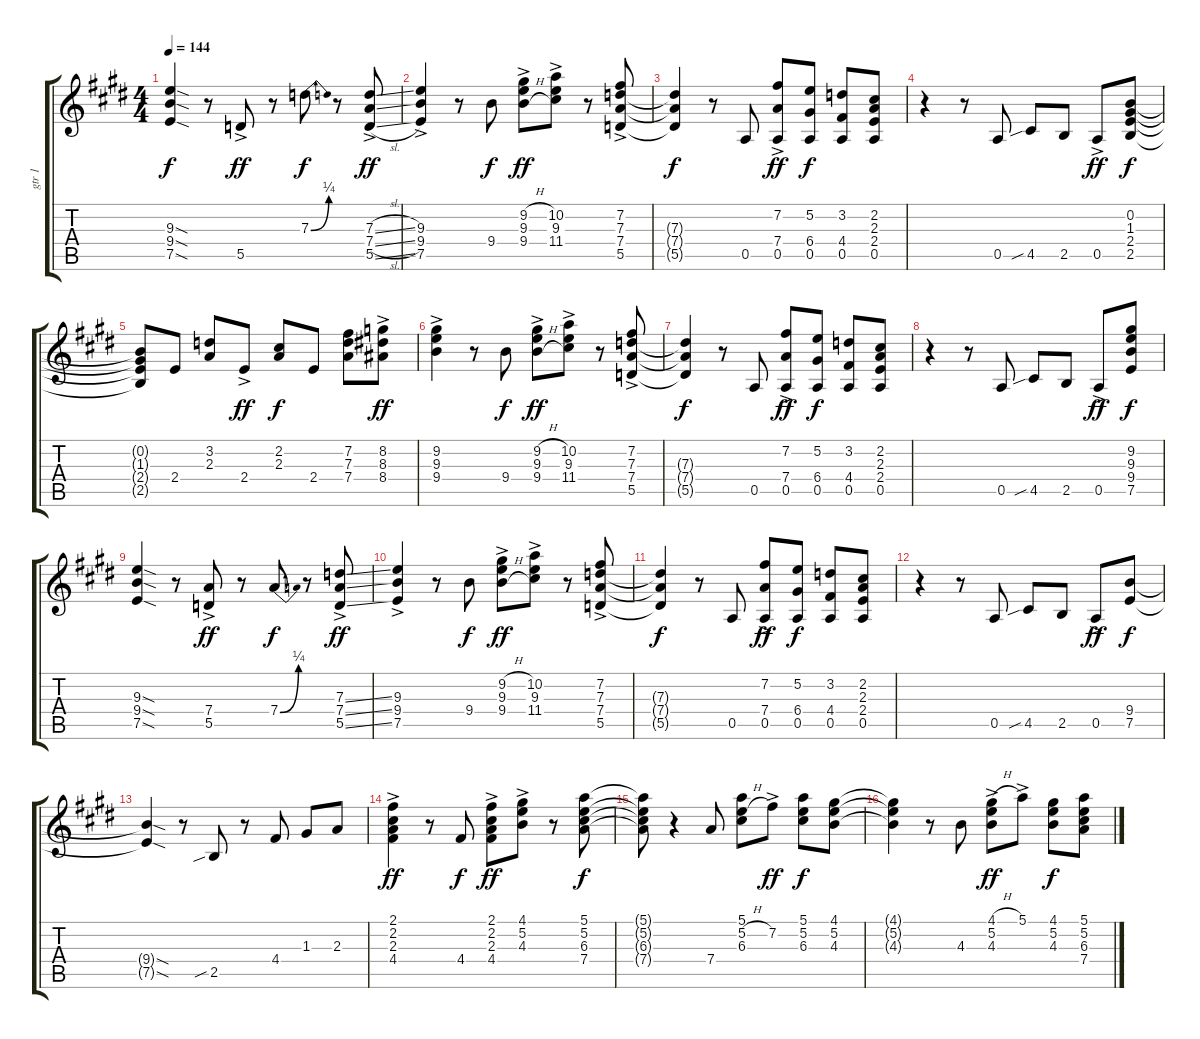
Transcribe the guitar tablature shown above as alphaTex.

\track ("gtr 1 " "gtr 1 ") {instrument distortionguitar}
\staff {score tabs}
\tuning (E4 B3 G3 D3 A2 E2) {hide}
\ts (4 4)
\tempo 144
\clef g2
\ks c#minor
(9.3{sod} 9.4{sod} 7.5{sod}).4{dy f} r.8 5.5{ac}.8{dy ff} r.8 7.3{be (bend 0 0 60 1)}.8{dy f} r.8 (7.3{sl ac} 7.4{sl ac} 5.5{sl ac}).8{dy ff} |
(9.3{ac} 9.4{ac} 7.5{ac}).4 r.8 9.4.8{dy f} (9.2{h ac} 9.3{ac} 9.4{h ac}).8{dy ff} (10.2{ac} 9.3{ac} 11.4{ac}).8 r.8 (7.2{ac} 7.3{ac} 7.4{ac} 5.5{ac}).8 |
\ks e
(7.3{t} 7.4{t} 5.5{t}).4{dy f} r.8 0.5.8 (7.2{ac} 7.4{ac} 0.5{ac}).8{dy ff} (5.2 6.4 0.5).8{dy f} (3.2 4.4 0.5).8 (2.2 2.3 2.4 0.5).8 |
\ks c#minor
r.4 r.8 0.5.8 4.5{sib}.8 2.5.8 0.5{ac}.8{dy ff} (0.2 1.3 2.4 2.5).8{dy f} |
(0.2{t} 1.3{t} 2.4{t} 2.5{t}).8 2.4.8 (3.2 2.3).8 2.4{ac}.8{dy ff} (2.2 2.3).8{dy f} 2.4.8 (7.2 7.3 7.4).8 (8.2{ac} 8.3{ac} 8.4{ac}).8{dy ff} |
(9.2{ac} 9.3{ac} 9.4{ac}).4 r.8 9.4.8{dy f} (9.2{h ac} 9.3{ac} 9.4{h ac}).8{dy ff} (10.2{ac} 9.3{ac} 11.4{ac}).8 r.8 (7.2{ac} 7.3{ac} 7.4{ac} 5.5{ac}).8 |
\ks e
(7.3{t} 7.4{t} 5.5{t}).4{dy f} r.8 0.5.8 (7.2{ac} 7.4{ac} 0.5{ac}).8{dy ff} (5.2 6.4 0.5).8{dy f} (3.2 4.4 0.5).8 (2.2 2.3 2.4 0.5).8 |
\ks c#minor
r.4 r.8 0.5.8 4.5{sib}.8 2.5.8 0.5{ac}.8{dy ff} (9.2 9.3 9.4 7.5).8{dy f} |
(9.3{sod} 9.4{sod} 7.5{sod}).4 r.8 (7.4{ac} 5.5{ac}).8{dy ff} r.8 7.4{be (bend 0 0 60 1)}.8{dy f} r.8 (7.3{ss ac} 7.4{ss ac} 5.5{ss ac}).8{dy ff} |
(9.3{ac} 9.4{ac} 7.5{ac}).4 r.8 9.4.8{dy f} (9.2{h ac} 9.3{ac} 9.4{h ac}).8{dy ff} (10.2{ac} 9.3{ac} 11.4{ac}).8 r.8 (7.2{ac} 7.3{ac} 7.4{ac} 5.5{ac}).8 |
\ks e
(7.3{t} 7.4{t} 5.5{t}).4{dy f} r.8 0.5.8 (7.2{ac} 7.4{ac} 0.5{ac}).8{dy ff} (5.2 6.4 0.5).8{dy f} (3.2 4.4 0.5).8 (2.2 2.3 2.4 0.5).8 |
\ks c#minor
r.4 r.8 0.5.8 4.5{sib}.8 2.5.8 0.5{ac}.8{dy ff} (9.4 7.5).8{dy f} |
\ks e
(9.4{sod t} 7.5{sod t}).4 r.8 2.5{sib}.8 r.8 4.4.8 1.3.8 2.3.8 |
\ks c#minor
(2.1{ac} 2.2{ac} 2.3{ac} 4.4{ac}).4{dy ff} r.8 4.4.8{dy f} (2.1{ac} 2.2{ac} 2.3{ac} 4.4{ac}).8{dy ff} (4.1{ac} 5.2{ac} 4.3{ac}).8 r.8 (5.1 5.2 6.3 7.4).8{dy f} |
\ks e
(5.1{t} 5.2{t} 6.3{t} 7.4{t}).8 r.4 7.4.8 (5.1 5.2{h} 6.3).8 7.2{ac}.8{dy ff} (5.1 5.2 6.3).8{dy f} (4.1 5.2 4.3).8 |
\ks c#minor
(4.1{t} 5.2{t} 4.3{t}).4 r.8 4.3.8 (4.1{h ac} 5.2{ac} 4.3{ac}).8{dy ff} 5.1{ac}.8 (4.1 5.2 4.3).8{dy f} (5.1 5.2 6.3 7.4).8
